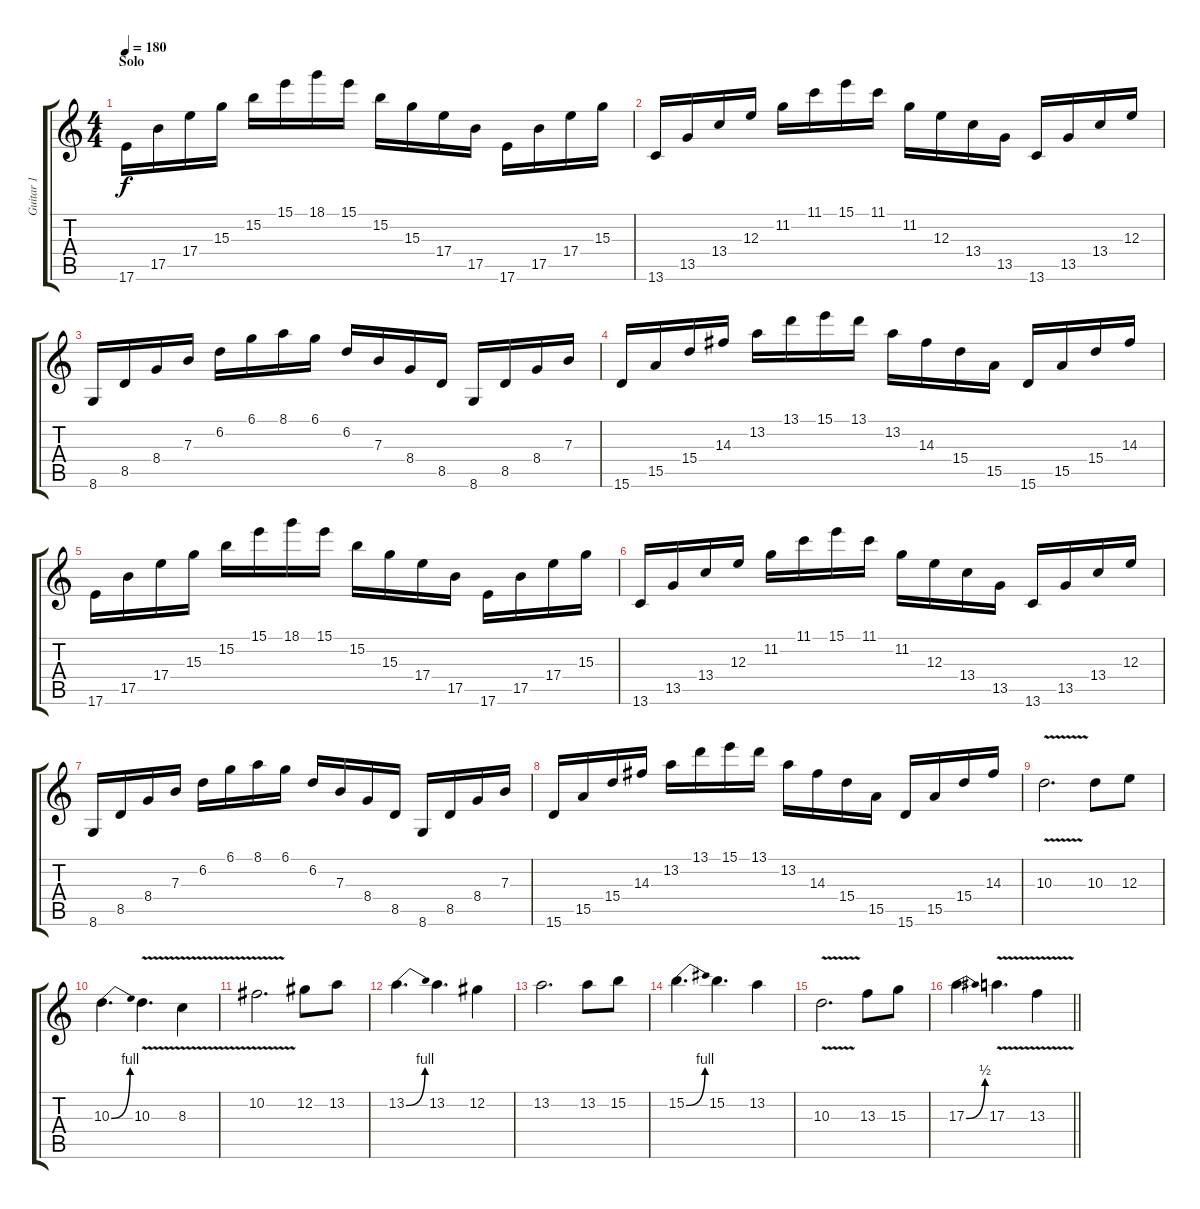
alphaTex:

\track ("Guitar 1" "Guitar 1") {instrument distortionguitar}
\staff {score tabs}
\tuning (Db4 Ab3 E3 B2 Gb2 B1) {hide}
\ts (4 4)
\section ("" "Solo")
\tempo 180
\clef g2
\ks c
17.6.16{dy f volume 16 balance 8} 17.5.16 17.4.16 15.3.16 15.2.16 15.1.16 18.1.16 15.1.16 15.2.16 15.3.16 17.4.16 17.5.16 17.6.16 17.5.16 17.4.16 15.3.16 |
13.6.16 13.5.16 13.4.16 12.3.16 11.2.16 11.1.16 15.1.16 11.1.16 11.2.16 12.3.16 13.4.16 13.5.16 13.6.16 13.5.16 13.4.16 12.3.16 |
8.6.16 8.5.16 8.4.16 7.3.16 6.2.16 6.1.16 8.1.16 6.1.16 6.2.16 7.3.16 8.4.16 8.5.16 8.6.16 8.5.16 8.4.16 7.3.16 |
15.6.16 15.5.16 15.4.16 14.3.16 13.2.16 13.1.16 15.1.16 13.1.16 13.2.16 14.3.16 15.4.16 15.5.16 15.6.16 15.5.16 15.4.16 14.3.16 |
17.6.16 17.5.16 17.4.16 15.3.16 15.2.16 15.1.16 18.1.16 15.1.16 15.2.16 15.3.16 17.4.16 17.5.16 17.6.16 17.5.16 17.4.16 15.3.16 |
13.6.16 13.5.16 13.4.16 12.3.16 11.2.16 11.1.16 15.1.16 11.1.16 11.2.16 12.3.16 13.4.16 13.5.16 13.6.16 13.5.16 13.4.16 12.3.16 |
8.6.16 8.5.16 8.4.16 7.3.16 6.2.16 6.1.16 8.1.16 6.1.16 6.2.16 7.3.16 8.4.16 8.5.16 8.6.16 8.5.16 8.4.16 7.3.16 |
15.6.16 15.5.16 15.4.16 14.3.16 13.2.16 13.1.16 15.1.16 13.1.16 13.2.16 14.3.16 15.4.16 15.5.16 15.6.16 15.5.16 15.4.16 14.3.16 |
10.3{v}.2{d} 10.3.8 12.3.8 |
10.3{be (bend 0 0 60 4)}.4{d} 10.3{v}.4{d} 8.3{v}.4 |
10.2{v}.2{d} 12.2.8 13.2.8 |
13.2{be (bend 0 0 60 4)}.4{d} 13.2.4{d} 12.2.4 |
13.2.2{d} 13.2.8 15.2.8 |
15.2{be (bend 0 0 60 4)}.4{d} 15.2.4{d} 13.2.4 |
10.3{v}.2{d} 13.3.8 15.3.8 |
\barLineRight lightlight
17.3{be (bend 0 0 60 2)}.4{d} 17.3{v}.4{d} 13.3{v}.4
